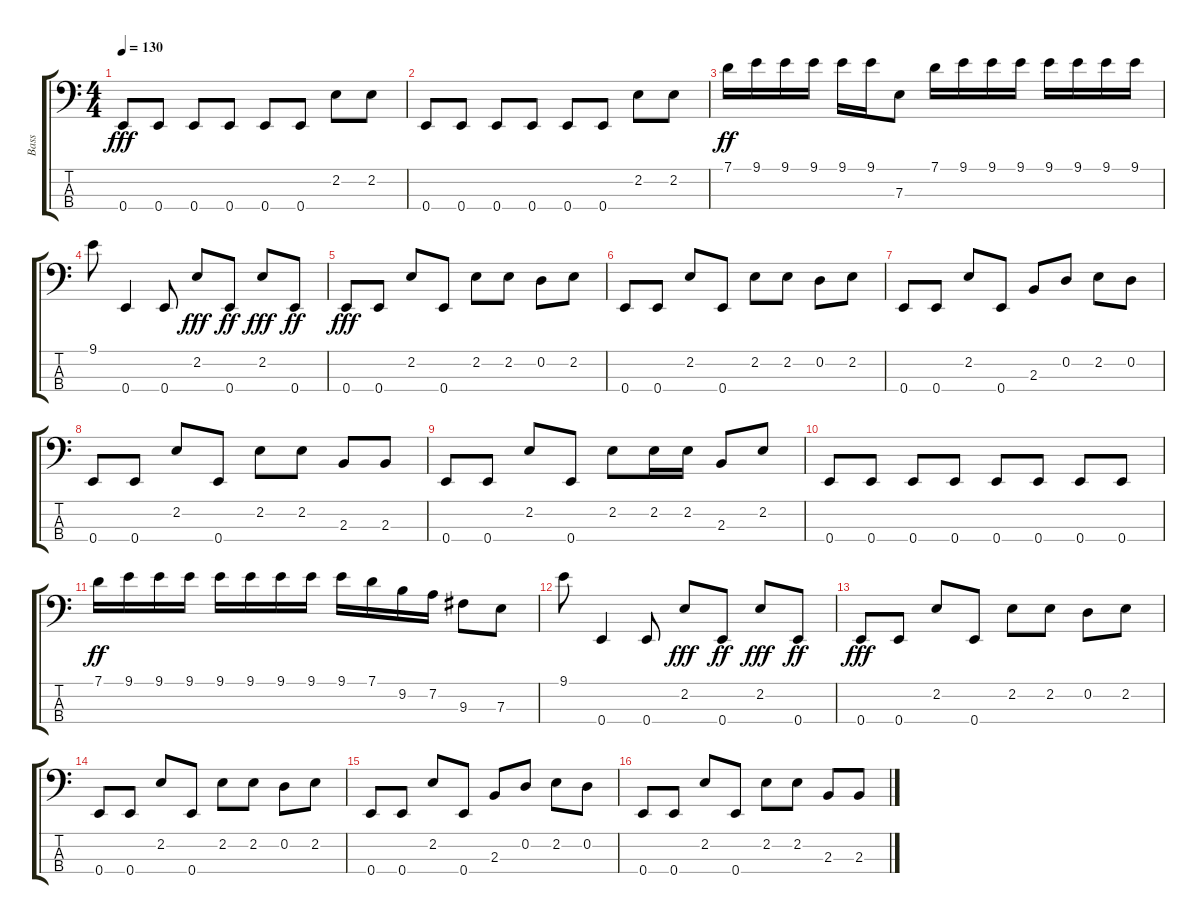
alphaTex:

\track ("Bass" "Bass") {instrument electricbassfinger}
\staff {score tabs}
\tuning (G2 D2 A1 E1) {hide}
\ts (4 4)
\tempo 130
\clef f4
\ks c
0.4.8{dy fff} 0.4.8 0.4.8 0.4.8 0.4.8 0.4.8 2.2.8 2.2.8 |
0.4.8 0.4.8 0.4.8 0.4.8 0.4.8 0.4.8 2.2.8 2.2.8 |
7.1.16{dy ff} 9.1.16 9.1.16 9.1.16 9.1.16 9.1.16 7.3.8 7.1.16 9.1.16 9.1.16 9.1.16 9.1.16 9.1.16 9.1.16 9.1.16 |
9.1.8 0.4.4 0.4.8 2.2.8{dy fff} 0.4.8{dy ff} 2.2.8{dy fff} 0.4.8{dy ff} |
0.4.8{dy fff} 0.4.8 2.2.8 0.4.8 2.2.8 2.2.8 0.2.8 2.2.8 |
0.4.8 0.4.8 2.2.8 0.4.8 2.2.8 2.2.8 0.2.8 2.2.8 |
0.4.8 0.4.8 2.2.8 0.4.8 2.3.8 0.2.8 2.2.8 0.2.8 |
0.4.8 0.4.8 2.2.8 0.4.8 2.2.8 2.2.8 2.3.8 2.3.8 |
0.4.8 0.4.8 2.2.8 0.4.8 2.2.8 2.2.16 2.2.16 2.3.8 2.2.8 |
0.4.8 0.4.8 0.4.8 0.4.8 0.4.8 0.4.8 0.4.8 0.4.8 |
7.1.16{dy ff} 9.1.16 9.1.16 9.1.16 9.1.16 9.1.16 9.1.16 9.1.16 9.1.16 7.1.16 9.2.16 7.2.16 9.3.8 7.3.8 |
9.1.8 0.4.4 0.4.8 2.2.8{dy fff} 0.4.8{dy ff} 2.2.8{dy fff} 0.4.8{dy ff} |
0.4.8{dy fff} 0.4.8 2.2.8 0.4.8 2.2.8 2.2.8 0.2.8 2.2.8 |
0.4.8{volume 5} 0.4.8 2.2.8 0.4.8 2.2.8 2.2.8 0.2.8 2.2.8 |
0.4.8 0.4.8 2.2.8 0.4.8 2.3.8 0.2.8 2.2.8 0.2.8 |
0.4.8 0.4.8 2.2.8 0.4.8 2.2.8 2.2.8 2.3.8 2.3.8
